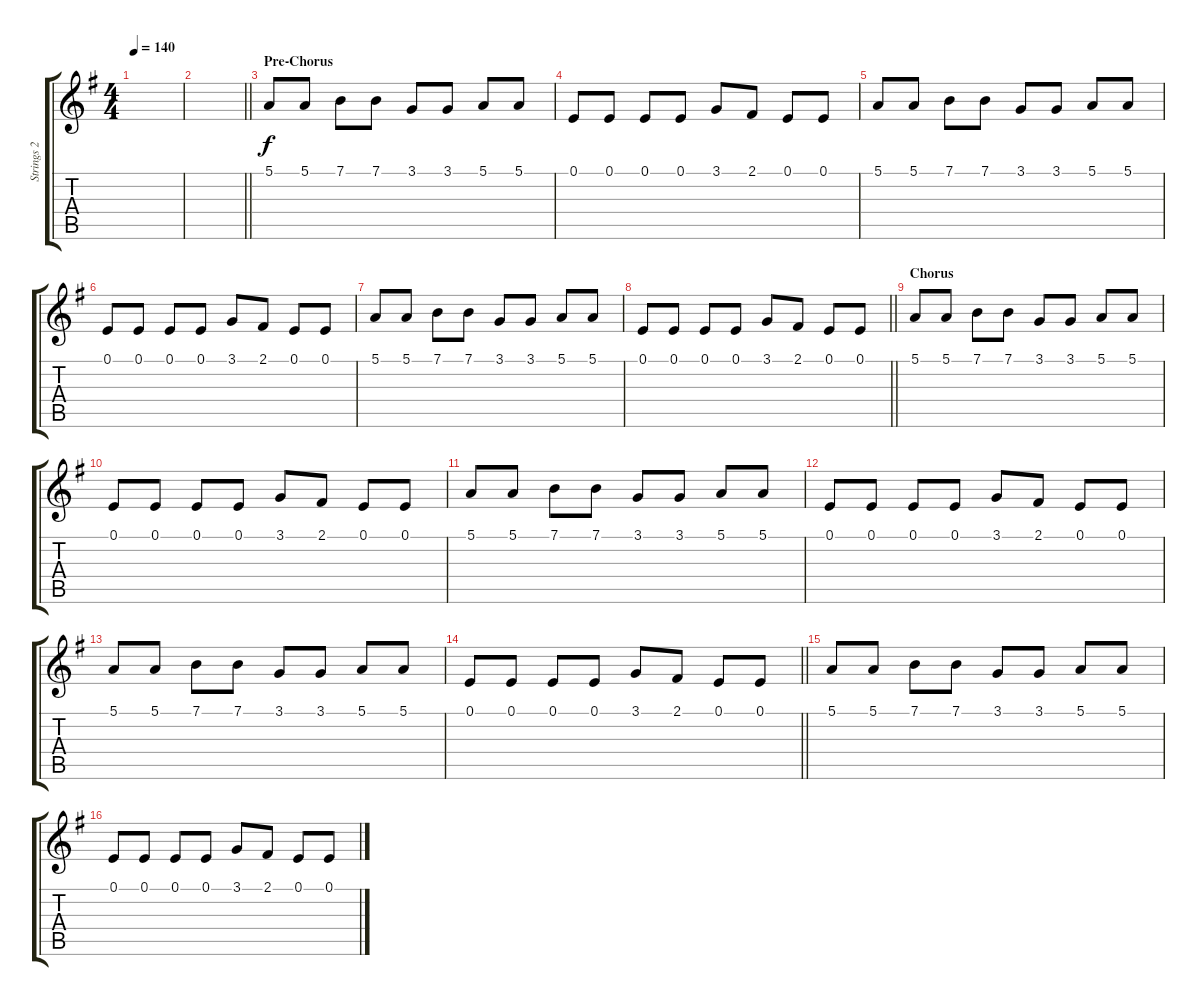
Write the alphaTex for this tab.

\track ("Strings 2" "Strings 2") {instrument synthstrings1}
\staff {score tabs}
\tuning (E4 B3 G3 D3 A2 E2) {hide}
\ts (4 4)
\tempo 140
\clef g2
\ks g
|
\barLineRight lightlight
|
\section ("" "Pre-Chorus")
5.1.8 5.1.8 7.1.8 7.1.8 3.1.8 3.1.8 5.1.8 5.1.8 |
0.1.8 0.1.8 0.1.8 0.1.8 3.1.8 2.1.8 0.1.8 0.1.8 |
5.1.8 5.1.8 7.1.8 7.1.8 3.1.8 3.1.8 5.1.8 5.1.8 |
0.1.8 0.1.8 0.1.8 0.1.8 3.1.8 2.1.8 0.1.8 0.1.8 |
5.1.8 5.1.8 7.1.8 7.1.8 3.1.8 3.1.8 5.1.8 5.1.8 |
\barLineRight lightlight
0.1.8 0.1.8 0.1.8 0.1.8 3.1.8 2.1.8 0.1.8 0.1.8 |
\section ("" "Chorus")
5.1.8 5.1.8 7.1.8 7.1.8 3.1.8 3.1.8 5.1.8 5.1.8 |
0.1.8 0.1.8 0.1.8 0.1.8 3.1.8 2.1.8 0.1.8 0.1.8 |
5.1.8 5.1.8 7.1.8 7.1.8 3.1.8 3.1.8 5.1.8 5.1.8 |
0.1.8 0.1.8 0.1.8 0.1.8 3.1.8 2.1.8 0.1.8 0.1.8 |
5.1.8 5.1.8 7.1.8 7.1.8 3.1.8 3.1.8 5.1.8 5.1.8 |
\barLineRight lightlight
0.1.8 0.1.8 0.1.8 0.1.8 3.1.8 2.1.8 0.1.8 0.1.8 |
5.1.8 5.1.8 7.1.8 7.1.8 3.1.8 3.1.8 5.1.8 5.1.8 |
0.1.8 0.1.8 0.1.8 0.1.8 3.1.8 2.1.8 0.1.8 0.1.8
